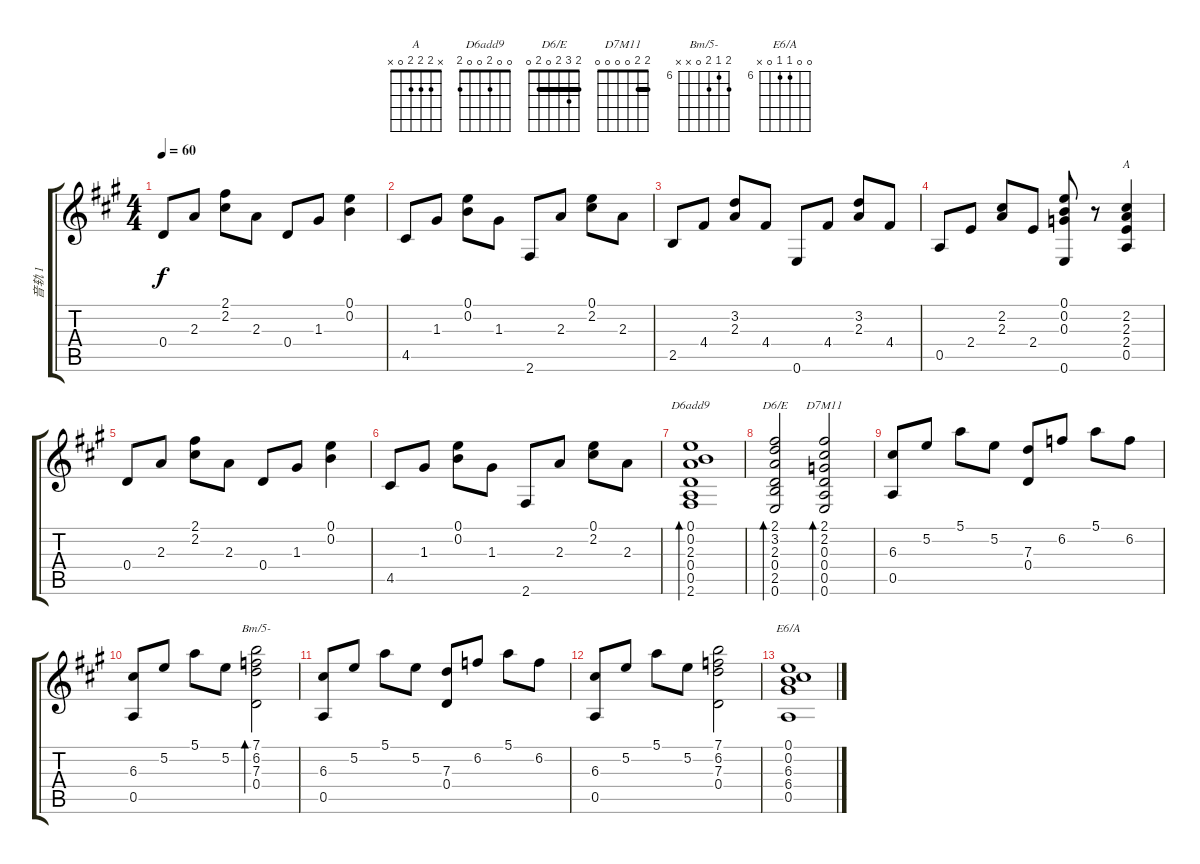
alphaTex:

\track ("音轨 1" "音轨 1") {instrument acousticguitarsteel}
\staff {score tabs}
\tuning (E4 B3 G3 D3 A2 E2) {hide}
\chord ("A" x 2 2 2 0 x)
\chord ("D6add9" 0 0 2 0 0 2)
\chord ("D6/E" 2 3 2 0 2 0) {barre 2}
\chord ("D7M11" 2 2 0 0 0 0) {barre 2}
\chord ("Bm/5-" 7 6 7 0 x x) {firstfret 6}
\chord ("E6/A" 0 0 6 6 0 x) {firstfret 6}
\ts (4 4)
\tempo 60
\clef g2
\ks a
0.4.8{dy f} 2.3.8 (2.1 2.2).8 2.3.8 0.4.8{txt ""} 1.3.8 (0.1 0.2).4 |
4.5.8 1.3.8 (0.1 0.2).8 1.3.8 2.6.8 2.3.8 (0.1 2.2).8 2.3.8 |
2.5.8 4.4.8 (3.2 2.3).8 4.4.8 0.6.8 4.4.8 (3.2 2.3).8 4.4.8 |
0.5.8 2.4.8 (2.2 2.3).8 2.4.8 (0.1 0.2 0.3 0.6).8 r.8 (2.2 2.3 2.4 0.5).4{ch "A"} |
0.4.8 2.3.8 (2.1 2.2).8 2.3.8 0.4.8 1.3.8 (0.1 0.2).4 |
4.5.8 1.3.8 (0.1 0.2).8 1.3.8 2.6.8 2.3.8 (0.1 2.2).8 2.3.8 |
(0.1 0.2 2.3 0.4 0.5 2.6).1{bd 60 ch "D6add9"} |
(2.1 3.2 2.3 0.4 2.5 0.6).2{bd 60 ch "D6/E"} (2.1 2.2 0.3 0.4 0.5 0.6).2{bd 60 ch "D7M11"} |
(6.3 0.5).8 5.2.8 5.1.8 5.2.8 (7.3 0.4).8 6.2.8 5.1.8 6.2.8 |
(6.3 0.5).8 5.2.8 5.1.8 5.2.8 (7.1 6.2 7.3 0.4).2{bd 60 ch "Bm/5-"} |
(6.3 0.5).8 5.2.8 5.1.8 5.2.8 (7.3 0.4).8 6.2.8 5.1.8 6.2.8 |
(6.3 0.5).8 5.2.8 5.1.8 5.2.8 (7.1 6.2 7.3 0.4).2 |
(0.1 0.2 6.3 6.4 0.5).1{ch "E6/A"}
